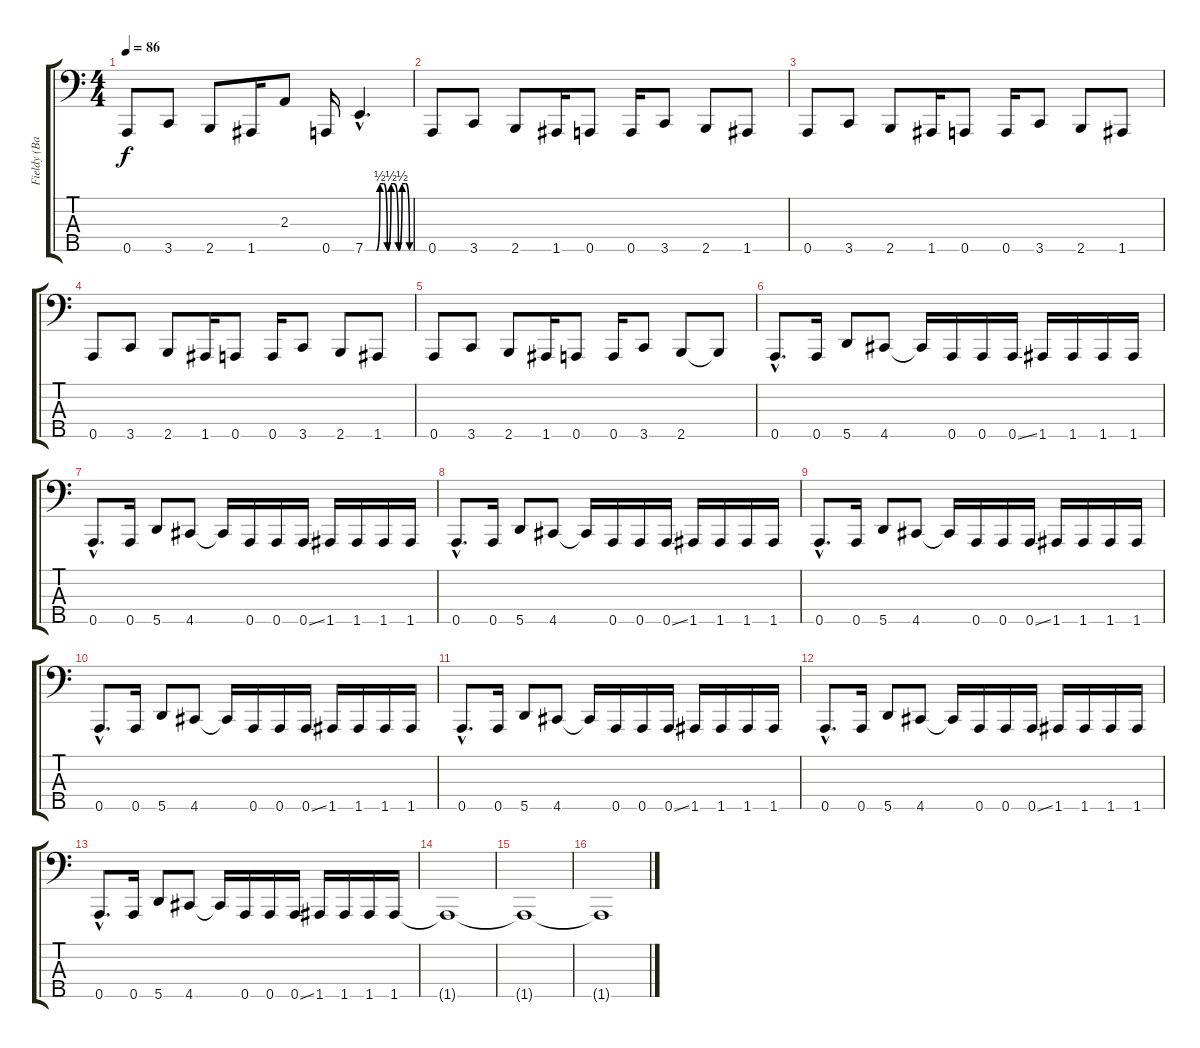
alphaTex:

\track ("Fieldy (Basse)" "Fieldy (Ba") {instrument slapbass1}
\staff {score tabs}
\tuning (F2 C2 G1 D1 A0) {hide}
\ts (4 4)
\tempo 86
\clef f4
\ks c
0.5.8{dy f} 3.5.8 2.5.8 1.5.16 2.3.8 0.5.16 7.5{be (custom 0 0 15 0 20 2 25 2 30 0 35 2 39 2 45 0 50 2 55 2 60 0) hac}.4{d} |
0.5.8 3.5.8 2.5.8 1.5.16 0.5.8 0.5.16 3.5.8 2.5.8 1.5.8 |
0.5.8 3.5.8 2.5.8 1.5.16 0.5.8 0.5.16 3.5.8 2.5.8 1.5.8 |
0.5.8 3.5.8 2.5.8 1.5.16 0.5.8 0.5.16 3.5.8 2.5.8 1.5.8 |
0.5.8 3.5.8 2.5.8 1.5.16 0.5.8 0.5.16 3.5.8 2.5.8 2.5{t}.8 |
0.5{hac}.8{d} 0.5.16 5.5.8 4.5.8 4.5{t}.16 0.5.16 0.5.16 0.5{ss}.16 1.5.16 1.5.16 1.5.16 1.5.16 |
0.5{hac}.8{d} 0.5.16 5.5.8 4.5.8 4.5{t}.16 0.5.16 0.5.16 0.5{ss}.16 1.5.16 1.5.16 1.5.16 1.5.16 |
0.5{hac}.8{d} 0.5.16 5.5.8 4.5.8 4.5{t}.16 0.5.16 0.5.16 0.5{ss}.16 1.5.16 1.5.16 1.5.16 1.5.16 |
0.5{hac}.8{d} 0.5.16 5.5.8 4.5.8 4.5{t}.16 0.5.16 0.5.16 0.5{ss}.16 1.5.16 1.5.16 1.5.16 1.5.16 |
0.5{hac}.8{d} 0.5.16 5.5.8 4.5.8 4.5{t}.16 0.5.16 0.5.16 0.5{ss}.16 1.5.16 1.5.16 1.5.16 1.5.16 |
0.5{hac}.8{d} 0.5.16 5.5.8 4.5.8 4.5{t}.16 0.5.16 0.5.16 0.5{ss}.16 1.5.16 1.5.16 1.5.16 1.5.16 |
0.5{hac}.8{d} 0.5.16 5.5.8 4.5.8 4.5{t}.16 0.5.16 0.5.16 0.5{ss}.16 1.5.16 1.5.16 1.5.16 1.5.16 |
0.5{hac}.8{d} 0.5.16 5.5.8 4.5.8 4.5{t}.16 0.5.16 0.5.16 0.5{ss}.16 1.5.16 1.5.16 1.5.16 1.5.16 |
1.5{t}.1 |
1.5{t}.1 |
1.5{t}.1
